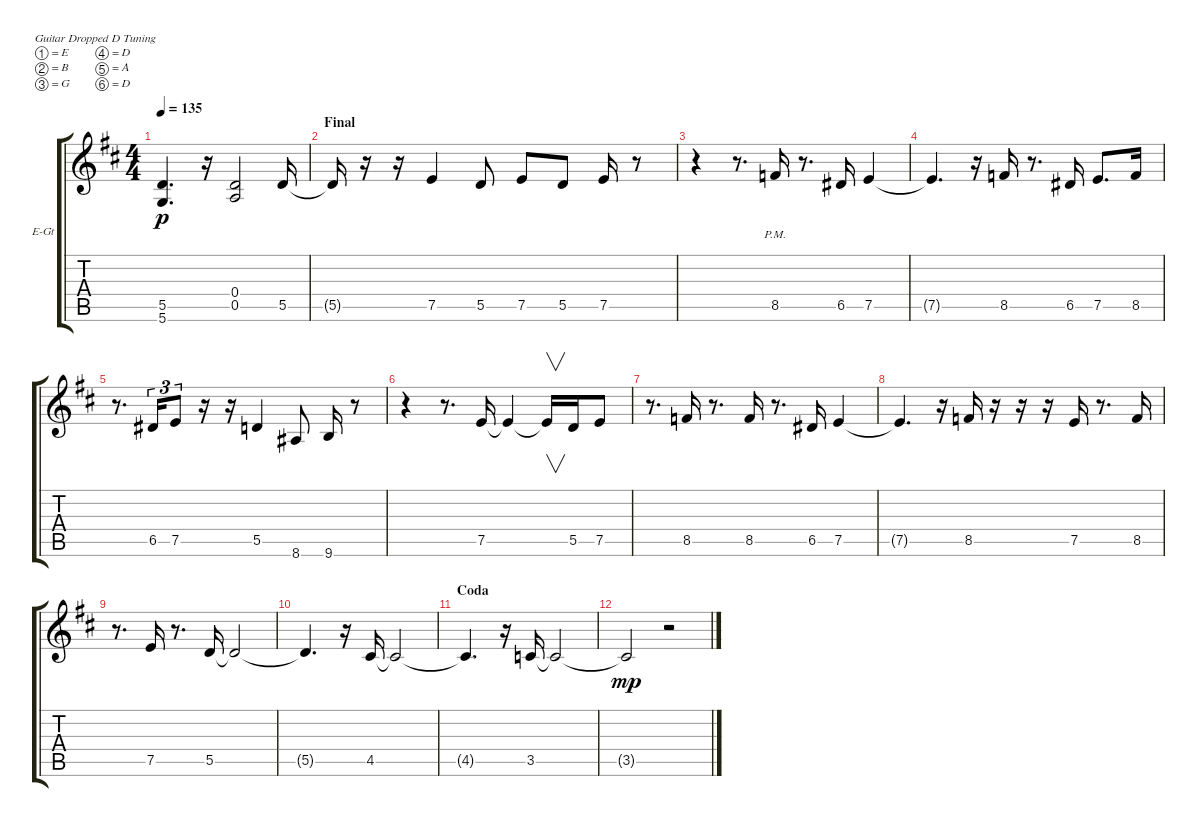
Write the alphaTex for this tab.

\bracketExtendMode groupsimilarinstruments
\firstSystemTrackNameOrientation horizontal
\otherSystemsTrackNameOrientation horizontal
\track ("Guitar " "E-Gt") {instrument distortionguitar}
\staff {score tabs}
\tuning (E4 B3 G3 D3 A2 D2)
\ts (4 4)
\tempo 135
\clef g2
\ks d
(5.6{t} 5.5{t}).4{d dy p} r.16 (0.4 0.5).2 5.5.16 |
\section ("" "Final")
5.5{t}.16 r.16 r.16 7.5.4 5.5.8 7.5.8 5.5.8 7.5.16 r.8 |
r.4 r.8{d} 8.5{pm}.16 r.8{d} 6.5.16 7.5.4 |
7.5{t}.4{d} r.16 8.5.16 r.8{d} 6.5.16 7.5.8{d} 8.5.16 |
r.8{d} 6.5.16{tu (3 2)} 7.5.8{tu (3 2)} r.16 r.16 5.5.4 8.6.8 9.6.16 r.8 |
r.4 r.8{d} 7.5.16 7.5{t}.4 7.5{t}.16{v} 5.5.16 7.5.8 |
r.8{d} 8.5.16 r.8{d} 8.5.16 r.8{d} 6.5.16 7.5.4 |
7.5{t}.4{d} r.16 8.5.16 r.16 r.16 r.16 7.5.16 r.8{d} 8.5.16 |
r.8{d} 7.5.16 r.8{d} 5.5.16 5.5{t}.2 |
5.5{t}.4{d} r.16 4.5.16 4.5{t}.2 |
\section ("" "Coda")
4.5{t}.4{d} r.16 3.5.16 3.5{t}.2 |
3.5{t}.2{dy mp} r.2
